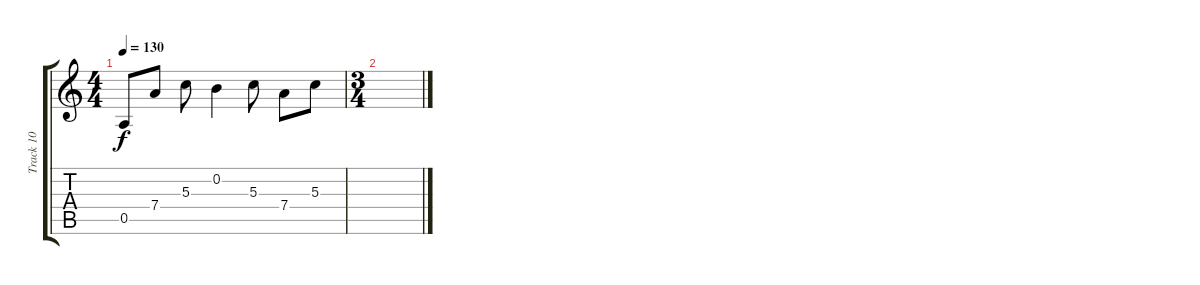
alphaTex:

\track ("Track 10" "Track 10") {instrument distortionguitar}
\staff {score tabs}
\tuning (E4 B3 G3 D3 A2 E2) {hide}
\ts (4 4)
\tempo 130
\clef g2
\ks c
0.5.8{dy f} 7.4.8 5.3.8 0.2.4 5.3.8 7.4.8 5.3.8 |
\ts (3 4)
